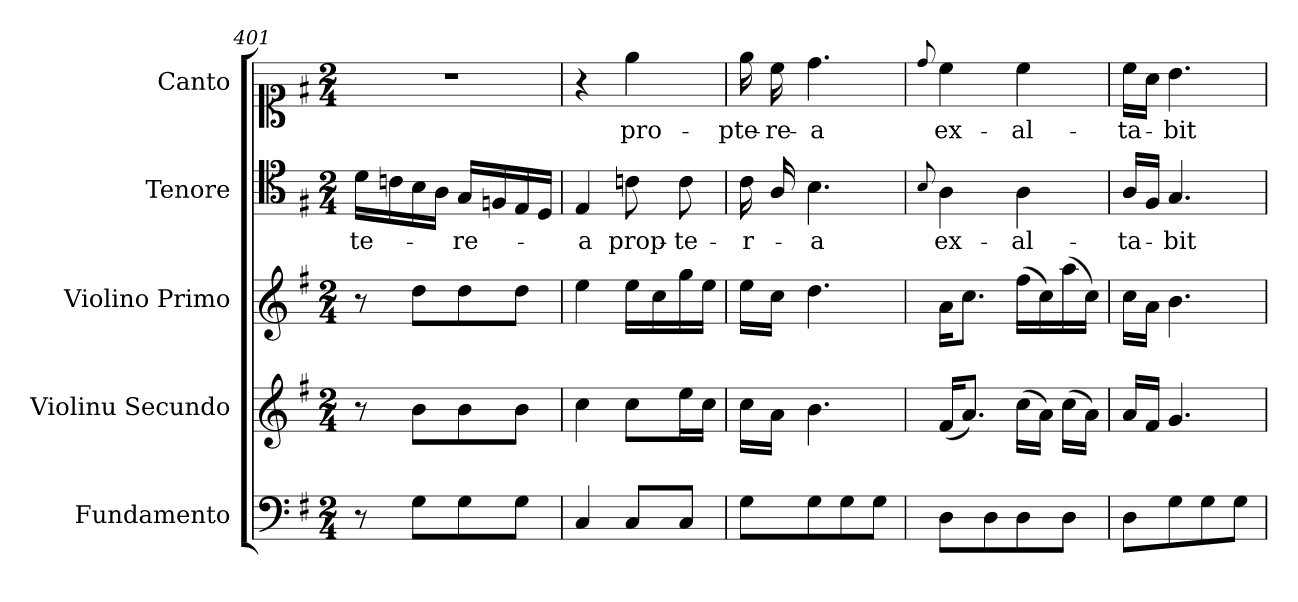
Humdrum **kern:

**kern	**kern	**kern	**kern	**text	**kern	**text
*part5	*part4	*part3	*part2	*part2	*part1	*part1
*staff5	*staff4	*staff3	*staff2	*staff2	*staff1	*staff1
*I"Fundamento	*I"Violinu Secundo	*I"Violino Primo	*I"Tenore	*	*I"Canto	*
*	*I'vl 2	*I'vl 1	*I'T	*	*	*
*clefF4	*clefG2	*clefG2	*clefC4	*	*clefC1	*
*k[f#]	*k[f#]	*k[f#]	*k[f#]	*	*k[f#]	*
*G:	*G:	*G:	*G:	*	*G:	*
*M2/4	*M2/4	*M2/4	*M2/4	*	*M2/4	*
=401	=401	=401	=401	=401	=401	=401
8r	8r	8r	16d\LL	-te-	2r	.
.	.	.	16cn\	.	.	.
8G\L	8b\L	8dd\L	16B\	.	.	.
.	.	.	16A\JJ	.	.	.
8G\	8b\	8dd\	16G/LL	-re-	.	.
.	.	.	16Fn/	.	.	.
8G\J	8b\J	8dd\J	16E/	.	.	.
.	.	.	16D/JJ	.	.	.
=402	=402	=402	=402	=402	=402	=402
4C/	4cc\	4ee\	4E/	-a	4r	.
8C/L	8cc\L	16ee\LL	8cn\	prop-	4ee\	pro-
.	.	16cc\	.	.	.	.
8C/J	16ee\L	16gg\	8c\	-te-	.	.
.	16cc\JJ	16ee\JJ	.	.	.	.
=403	=403	=403	=403	=403	=403	=403
8G\L	16cc\LL	16ee\LL	16c\	-r-	16ee\	-pte-
.	16a\JJ	16cc\JJ	16A/	.	16cc\	-re-
8G\	4.b\	4.dd\	4.B\	-a	4.dd\	-a
8G\	.	.	.	.	.	.
8G\J	.	.	.	.	.	.
=404	=404	=404	=404	=404	=404	=404
.	.	.	8qqB/	.	8qqdd/	.
8D\L	(16f#/KL	16a\KL	4A\	ex-	4cc\	ex-
.	8.a/J)	8.cc\J	.	.	.	.
8D\	.	.	.	.	.	.
8D\	(16cc\LL	(16ff#\LL	4A\	-al-	4cc\	-al-
.	16a\JJ)	16cc\)	.	.	.	.
8D\J	(16cc\LL	(16aa\	.	.	.	.
.	16a\JJ)	16cc\JJ)	.	.	.	.
=405	=405	=405	=405	=405	=405	=405
8D\L	16a/LL	16cc\LL	16A/LL	-ta-	16cc\LL	-ta-
.	16f#/JJ	16a\JJ	16F#/JJ	.	16a\JJ	.
8G\	4.g/	4.b\	4.G/	-bit	4.b\	-bit
8G\	.	.	.	.	.	.
8G\J	.	.	.	.	.	.
=	=	=	=	=	=	=
*-	*-	*-	*-	*-	*-	*-
